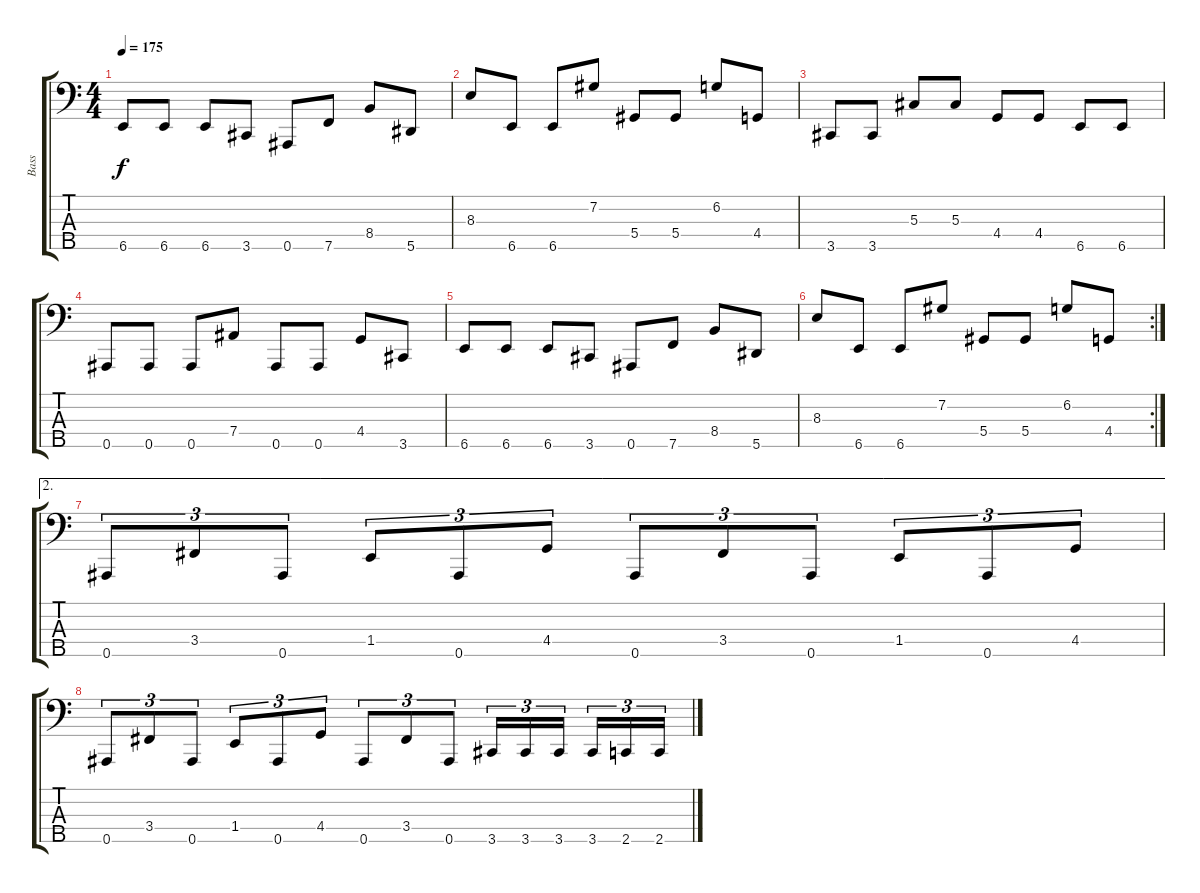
\track ("Bass" "Bass") {instrument electricbassfinger}
\staff {score tabs}
\tuning (Gb2 Db2 Ab1 Eb1 Bb0) {hide}
\ts (4 4)
\tempo 175
\clef f4
\ks c
6.5.8{dy f} 6.5.8 6.5.8 3.5.8 0.5.8 7.5.8 8.4.8 5.5.8 |
8.3.8 6.5.8 6.5.8 7.2.8 5.4.8 5.4.8 6.2.8 4.4.8 |
3.5.8 3.5.8 5.3.8 5.3.8 4.4.8 4.4.8 6.5.8 6.5.8 |
0.5.8 0.5.8 0.5.8 7.4.8 0.5.8 0.5.8 4.4.8 3.5.8 |
6.5.8 6.5.8 6.5.8 3.5.8 0.5.8 7.5.8 8.4.8 5.5.8 |
\rc 2
8.3.8 6.5.8 6.5.8 7.2.8 5.4.8 5.4.8 6.2.8 4.4.8 |
\ae 2
0.5.8{tu (3 2)} 3.4.8{tu (3 2)} 0.5.8{tu (3 2)} 1.4.8{tu (3 2)} 0.5.8{tu (3 2)} 4.4.8{tu (3 2)} 0.5.8{tu (3 2)} 3.4.8{tu (3 2)} 0.5.8{tu (3 2)} 1.4.8{tu (3 2)} 0.5.8{tu (3 2)} 4.4.8{tu (3 2)} |
0.5.8{tu (3 2)} 3.4.8{tu (3 2)} 0.5.8{tu (3 2)} 1.4.8{tu (3 2)} 0.5.8{tu (3 2)} 4.4.8{tu (3 2)} 0.5.8{tu (3 2)} 3.4.8{tu (3 2)} 0.5.8{tu (3 2)} 3.5.16{tu (3 2)} 3.5.16{tu (3 2)} 3.5.16{tu (3 2)} 3.5.16{tu (3 2)} 2.5.16{tu (3 2)} 2.5.16{tu (3 2)}
